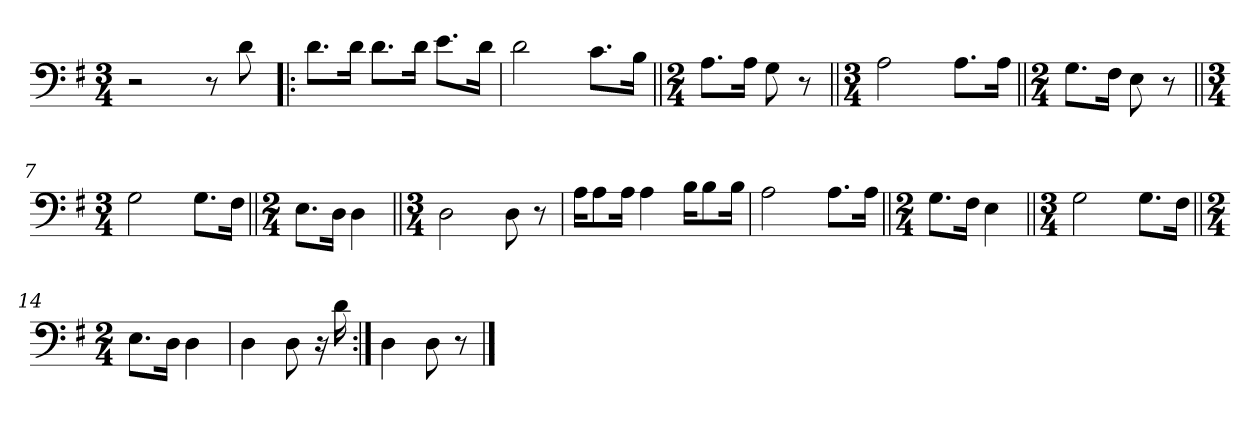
**kern
*part1
*staff1
*clefF4
*k[f#]
*M3/4
=1
2r
8r
8d\
=2!|:
8.d\L
16d\Jk
8.d\L
16d\Jk
8.e\L
16d\Jk
=3
2d\
8.c\L
16B\Jk
=4||
*M2/4
8.A\L
16A\Jk
8G\
8r
=5||
*M3/4
2A\
8.A\L
16A\Jk
=6||
*M2/4
8.G\L
16F#\Jk
8E\
8r
=7||
*M3/4
2G\
8.G\L
16F#\Jk
=8||
*M2/4
8.E\L
16D\Jk
4D\
=9||
*M3/4
2D\
8D\
8r
=10
16A\KL
8A\
16A\Jk
4A\
16B\KL
8B\
16B\Jk
=11
2A\
8.A\L
16A\Jk
=12||
*M2/4
8.G\L
16F#\Jk
4E\
=13||
*M3/4
2G\
8.G\L
16F#\Jk
=14||
*M2/4
8.E\L
16D\Jk
4D\
=15
4D\
8D\
16r
16d\
=16:|!
4D\
8D\
8r
==
*-
